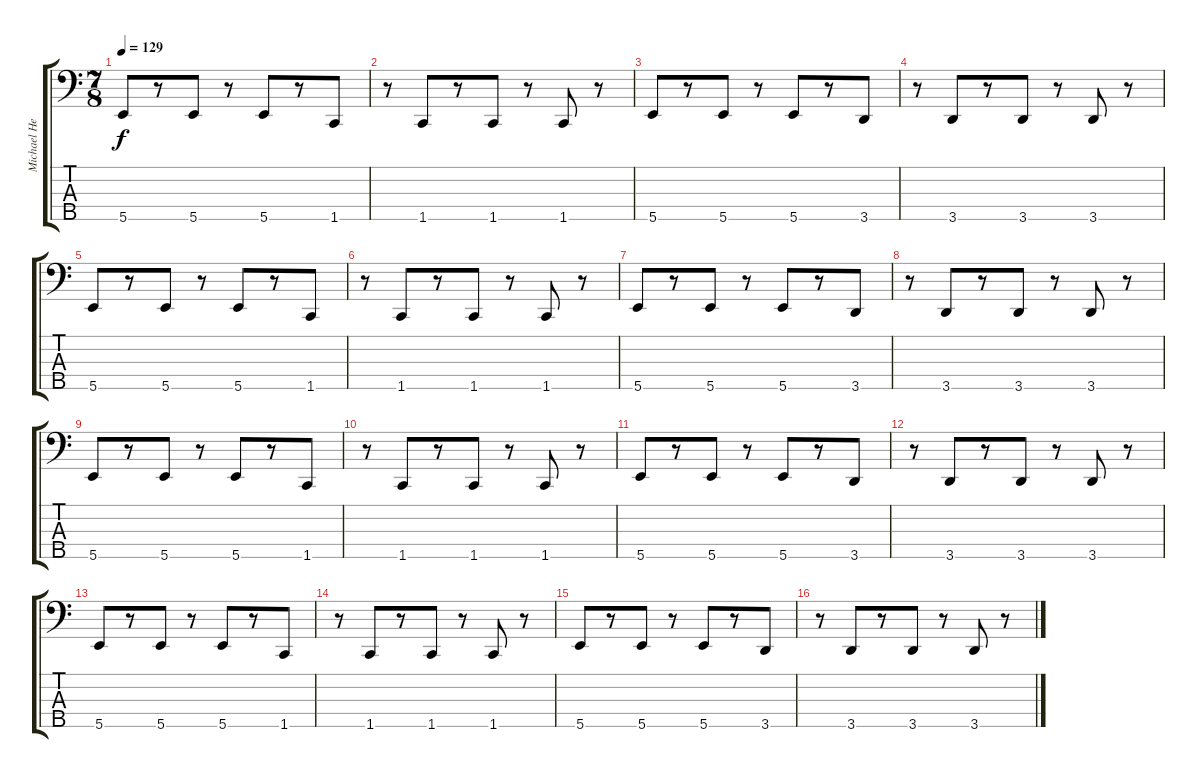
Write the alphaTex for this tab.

\track ("Michael Hedlund" "Michael He") {instrument electricbassfinger}
\staff {score tabs}
\tuning (G2 D2 A1 E1 B0) {hide}
\ts (7 8)
\tempo 129
\clef f4
\ks c
5.5.8{dy f} r.8 5.5.8 r.8 5.5.8 r.8 1.5.8 |
r.8 1.5.8 r.8 1.5.8 r.8 1.5.8 r.8 |
5.5.8 r.8 5.5.8 r.8 5.5.8 r.8 3.5.8 |
r.8 3.5.8 r.8 3.5.8 r.8 3.5.8 r.8 |
5.5.8 r.8 5.5.8 r.8 5.5.8 r.8 1.5.8 |
r.8 1.5.8 r.8 1.5.8 r.8 1.5.8 r.8 |
5.5.8 r.8 5.5.8 r.8 5.5.8 r.8 3.5.8 |
r.8 3.5.8 r.8 3.5.8 r.8 3.5.8 r.8 |
5.5.8 r.8 5.5.8 r.8 5.5.8 r.8 1.5.8 |
r.8 1.5.8 r.8 1.5.8 r.8 1.5.8 r.8 |
5.5.8 r.8 5.5.8 r.8 5.5.8 r.8 3.5.8 |
r.8 3.5.8 r.8 3.5.8 r.8 3.5.8 r.8 |
5.5.8 r.8 5.5.8 r.8 5.5.8 r.8 1.5.8 |
r.8 1.5.8 r.8 1.5.8 r.8 1.5.8 r.8 |
5.5.8 r.8 5.5.8 r.8 5.5.8 r.8 3.5.8 |
r.8 3.5.8 r.8 3.5.8 r.8 3.5.8 r.8
